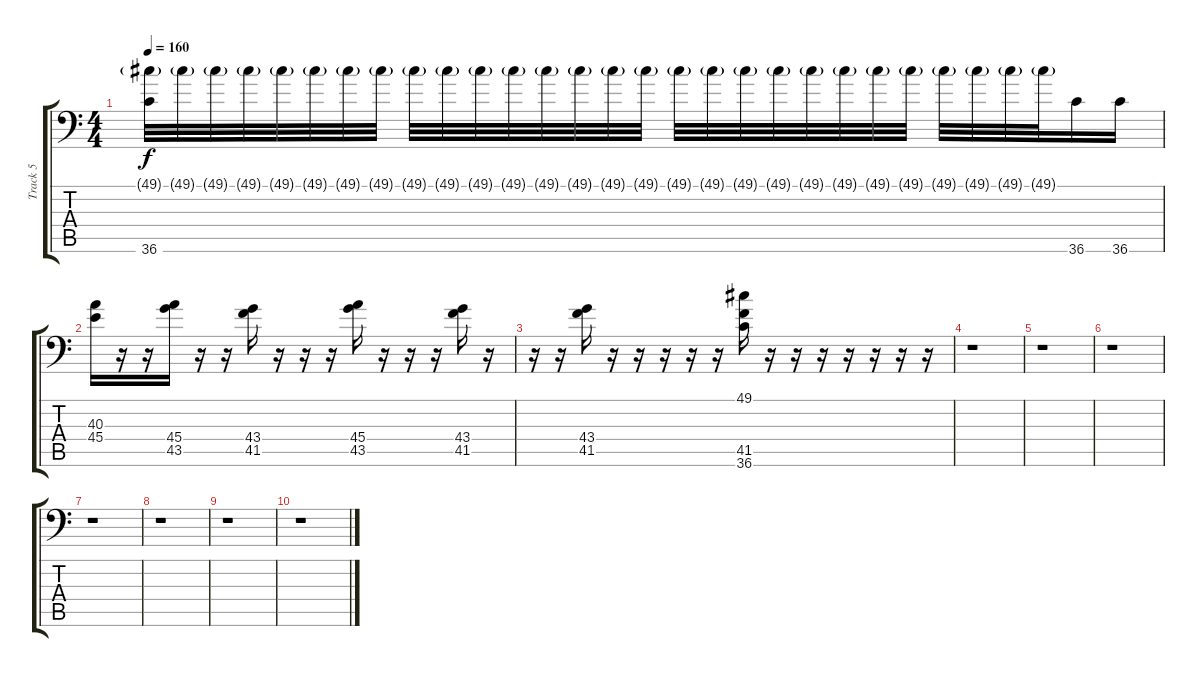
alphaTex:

\track ("Track 5" "Track 5") {instrument acousticgrandpiano}
\staff {score tabs}
\tuning (C-1 C-1 C-1 C-1 C-1 C-1) {hide}
\ts (4 4)
\tempo 160
\clef f4
\ks c
(49.1{g} 36.6).32{dy f} 49.1{g}.32 49.1{g}.32 49.1{g}.32 49.1{g}.32 49.1{g}.32 49.1{g}.32 49.1{g}.32 49.1{g}.32 49.1{g}.32 49.1{g}.32 49.1{g}.32 49.1{g}.32 49.1{g}.32 49.1{g}.32 49.1{g}.32 49.1{g}.32 49.1{g}.32 49.1{g}.32 49.1{g}.32 49.1{g}.32 49.1{g}.32 49.1{g}.32 49.1{g}.32 49.1{g}.32 49.1{g}.32 49.1{g}.32 49.1{g}.32 36.6.16 36.6.16 |
(40.3 45.4).16 r.16 r.16 (45.4 43.5).16 r.16 r.16 (43.4 41.5).16 r.16 r.16 r.16 (45.4 43.5).16 r.16 r.16 r.16 (43.4 41.5).16 r.16 |
r.16 r.16 (43.4 41.5).16 r.16 r.16 r.16 r.16 r.16 (49.1 41.5 36.6).16 r.16 r.16 r.16 r.16 r.16 r.16 r.16 |
r.1 |
r.1 |
r.1 |
r.1 |
r.1 |
r.1 |
r.1
